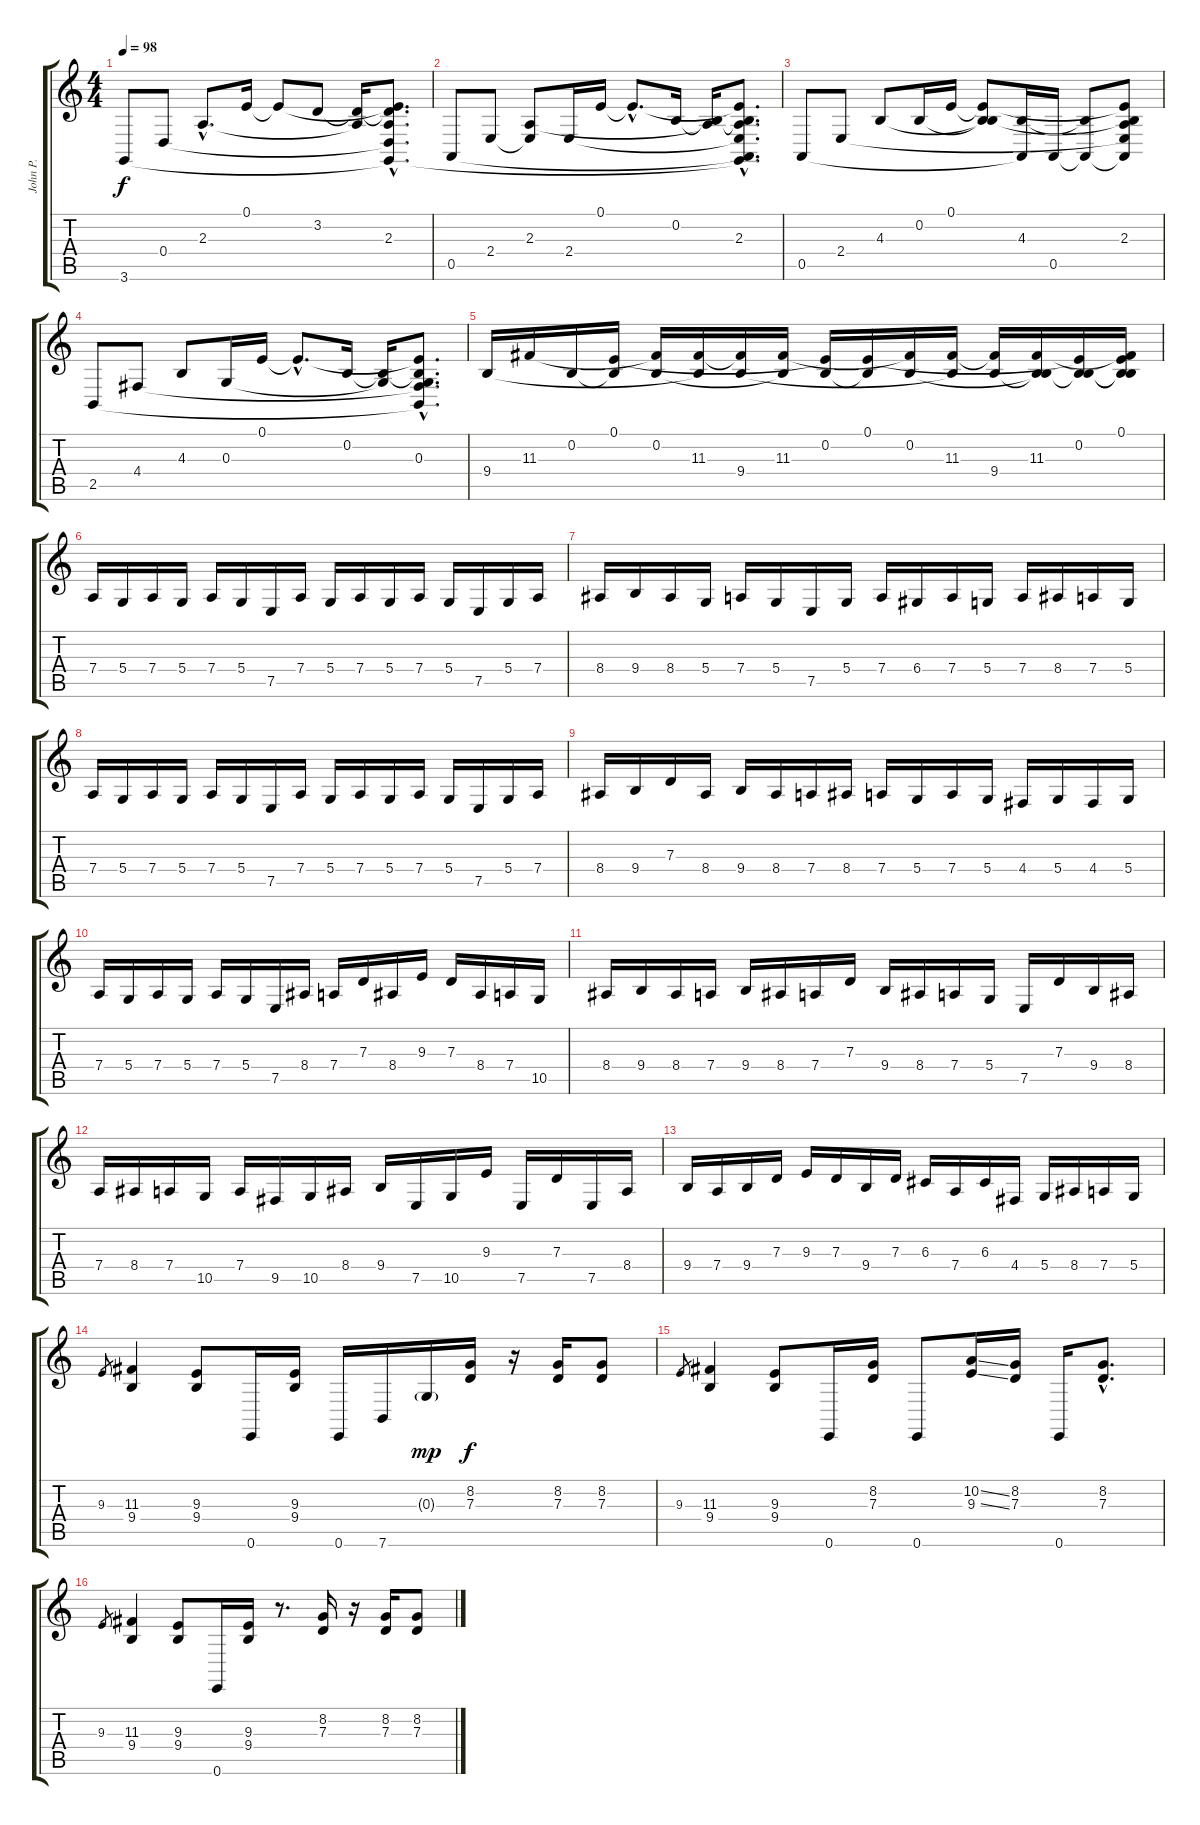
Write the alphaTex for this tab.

\track ("John P." "John P.") {instrument lead8bassandlead}
\staff {score tabs}
\tuning (E4 B3 G3 D3 A2 E2) {hide}
\ts (4 4)
\tempo 98
\clef g2
\ks c
3.6.8{dy f} 0.4.8 2.3{hac}.8{d} 0.1.16 0.1{t}.8 3.2.8 (3.2{t} 2.3{t}).16 (0.1{hac t} 3.2{hac t} 2.3{hac} 0.4{hac t} 3.6{hac t}).8{d} |
0.5.8 2.4.8 (2.3 2.4{t}).8 2.4.16 0.1.16 0.1{hac t}.8{d} 0.2.16 (0.2{t} 2.3{t}).16 (0.1{hac t} 0.2{hac t} 2.3{hac} 2.4{hac t} 0.5{hac t} 3.6{hac t}).8{d} |
0.5.8 2.4.8 4.3.8 0.2.16 0.1.16 (0.1{t} 0.2{t} 4.3{t}).8 (4.3 0.5{t}).16 0.5.16 (4.3{t} 0.5{t}).8 (0.1{t} 0.2{t} 2.3 2.4{t} 0.5{t}).8 |
2.5.8 4.4.8 4.3.8 0.3.16 0.1.16 0.1{hac t}.8{d} 0.2.16 (0.2{t} 0.3{t}).16 (0.1{hac t} 0.2{hac t} 0.3{hac} 4.4{hac t} 2.5{hac t}).8{d} |
9.4.16 11.3.16 0.2.16 (0.1 0.2{t}).16 (0.2 11.3{t}).16 (11.3 9.4{t}).16 (11.3{t} 9.4).16 (0.2{t} 11.3).16 (0.1{t} 0.2).16 (0.1 0.2{t}).16 (0.2 11.3{t}).16 (11.3 9.4{t}).16 (11.3{t} 9.4).16 (0.2{t} 11.3 9.4{t}).16 (0.1{t} 0.2 9.4{t}).16 (0.1 0.2{t} 11.3{t} 9.4{t}).16 |
7.4.16{instrument lead8bassandlead} 5.4.16 7.4.16 5.4.16 7.4.16 5.4.16 7.5.16 7.4.16 5.4.16 7.4.16 5.4.16 7.4.16 5.4.16 7.5.16 5.4.16 7.4.16 |
8.4.16 9.4.16 8.4.16 5.4.16 7.4.16 5.4.16 7.5.16 5.4.16 7.4.16 6.4.16 7.4.16 5.4.16 7.4.16 8.4.16 7.4.16 5.4.16 |
7.4.16 5.4.16 7.4.16 5.4.16 7.4.16 5.4.16 7.5.16 7.4.16 5.4.16 7.4.16 5.4.16 7.4.16 5.4.16 7.5.16 5.4.16 7.4.16 |
8.4.16 9.4.16 7.3.16 8.4.16 9.4.16 8.4.16 7.4.16 8.4.16 7.4.16 5.4.16 7.4.16 5.4.16 4.4.16 5.4.16 4.4.16 5.4.16 |
7.4.16 5.4.16 7.4.16 5.4.16 7.4.16 5.4.16 7.5.16 8.4.16 7.4.16 7.3.16 8.4.16 9.3.16 7.3.16 8.4.16 7.4.16 10.5.16 |
8.4.16 9.4.16 8.4.16 7.4.16 9.4.16 8.4.16 7.4.16 7.3.16 9.4.16 8.4.16 7.4.16 5.4.16 7.5.16 7.3.16 9.4.16 8.4.16 |
7.4.16 8.4.16 7.4.16 10.5.16 7.4.16 9.5.16 10.5.16 8.4.16 9.4.16 7.5.16 10.5.16 9.3.16 7.5.16 7.3.16 7.5.16 8.4.16 |
9.4.16 7.4.16 9.4.16 7.3.16 9.3.16 7.3.16 9.4.16 7.3.16 6.3.16 7.4.16 6.3.16 4.4.16 5.4.16 8.4.16 7.4.16 5.4.16 |
9.3.8{gr} (11.3 9.4).4 (9.3 9.4).8 0.6.16 (9.3 9.4).16 0.6.16 7.6.16 0.3{g}.16{dy mp} (8.2 7.3).16{dy f} r.16 (8.2 7.3).16 (8.2 7.3).8 |
9.3.8{gr} (11.3 9.4).4 (9.3 9.4).8 0.6.16 (8.2 7.3).16 0.6.8 (10.2{ss} 9.3{ss}).16 (8.2 7.3).16 0.6.16 (8.2{hac} 7.3{hac}).8{d} |
9.3.8{gr} (11.3 9.4).4 (9.3 9.4).8 0.6.16 (9.3 9.4).16 r.8{d} (8.2 7.3).16 r.16 (8.2 7.3).16 (8.2 7.3).8
